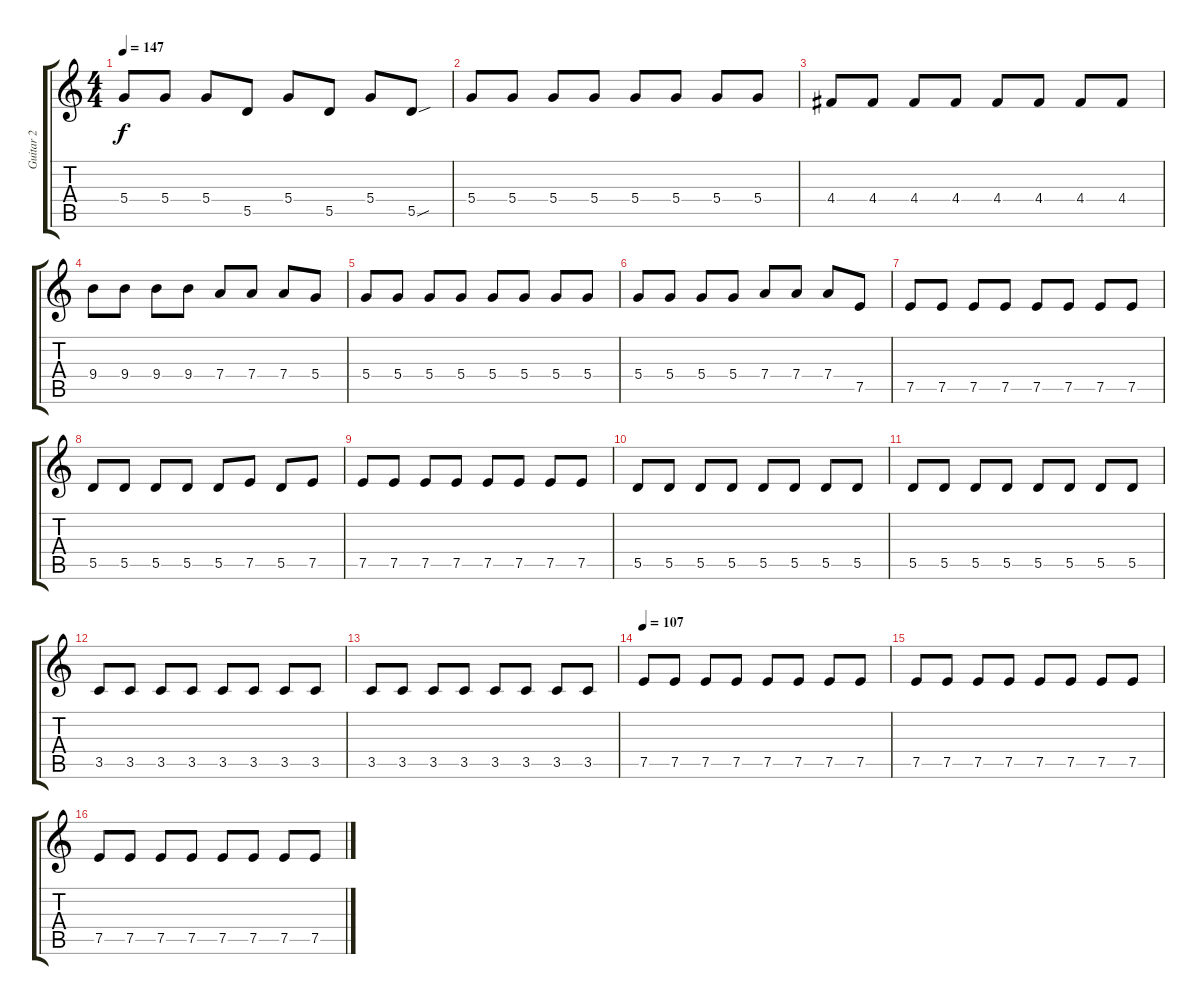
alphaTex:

\track ("Guitar 2" "Guitar 2") {instrument distortionguitar}
\staff {score tabs}
\tuning (E4 B3 G3 D3 A2 E2) {hide}
\ts (4 4)
\tempo 147
\clef g2
\ks c
5.4.8{dy f} 5.4.8 5.4.8 5.5.8 5.4.8 5.5.8 5.4.8 5.5{sou}.8 |
5.4.8 5.4.8 5.4.8 5.4.8 5.4.8 5.4.8 5.4.8 5.4.8 |
4.4.8 4.4.8 4.4.8 4.4.8 4.4.8 4.4.8 4.4.8 4.4.8 |
9.4.8 9.4.8 9.4.8 9.4.8 7.4.8 7.4.8 7.4.8 5.4.8 |
5.4.8 5.4.8 5.4.8 5.4.8 5.4.8 5.4.8 5.4.8 5.4.8 |
5.4.8 5.4.8 5.4.8 5.4.8 7.4.8 7.4.8 7.4.8 7.5.8 |
7.5.8 7.5.8 7.5.8 7.5.8 7.5.8 7.5.8 7.5.8 7.5.8 |
5.5.8 5.5.8 5.5.8 5.5.8 5.5.8 7.5.8 5.5.8 7.5.8 |
7.5.8 7.5.8 7.5.8 7.5.8 7.5.8 7.5.8 7.5.8 7.5.8 |
5.5.8 5.5.8 5.5.8 5.5.8 5.5.8 5.5.8 5.5.8 5.5.8 |
5.5.8 5.5.8 5.5.8 5.5.8 5.5.8 5.5.8 5.5.8 5.5.8 |
3.5.8 3.5.8 3.5.8 3.5.8 3.5.8 3.5.8 3.5.8 3.5.8 |
3.5.8 3.5.8 3.5.8 3.5.8 3.5.8 3.5.8 3.5.8 3.5.8 |
\tempo 107
7.5.8 7.5.8 7.5.8 7.5.8 7.5.8 7.5.8 7.5.8 7.5.8 |
7.5.8 7.5.8 7.5.8 7.5.8 7.5.8 7.5.8 7.5.8 7.5.8 |
7.5.8 7.5.8 7.5.8 7.5.8 7.5.8 7.5.8 7.5.8 7.5.8
